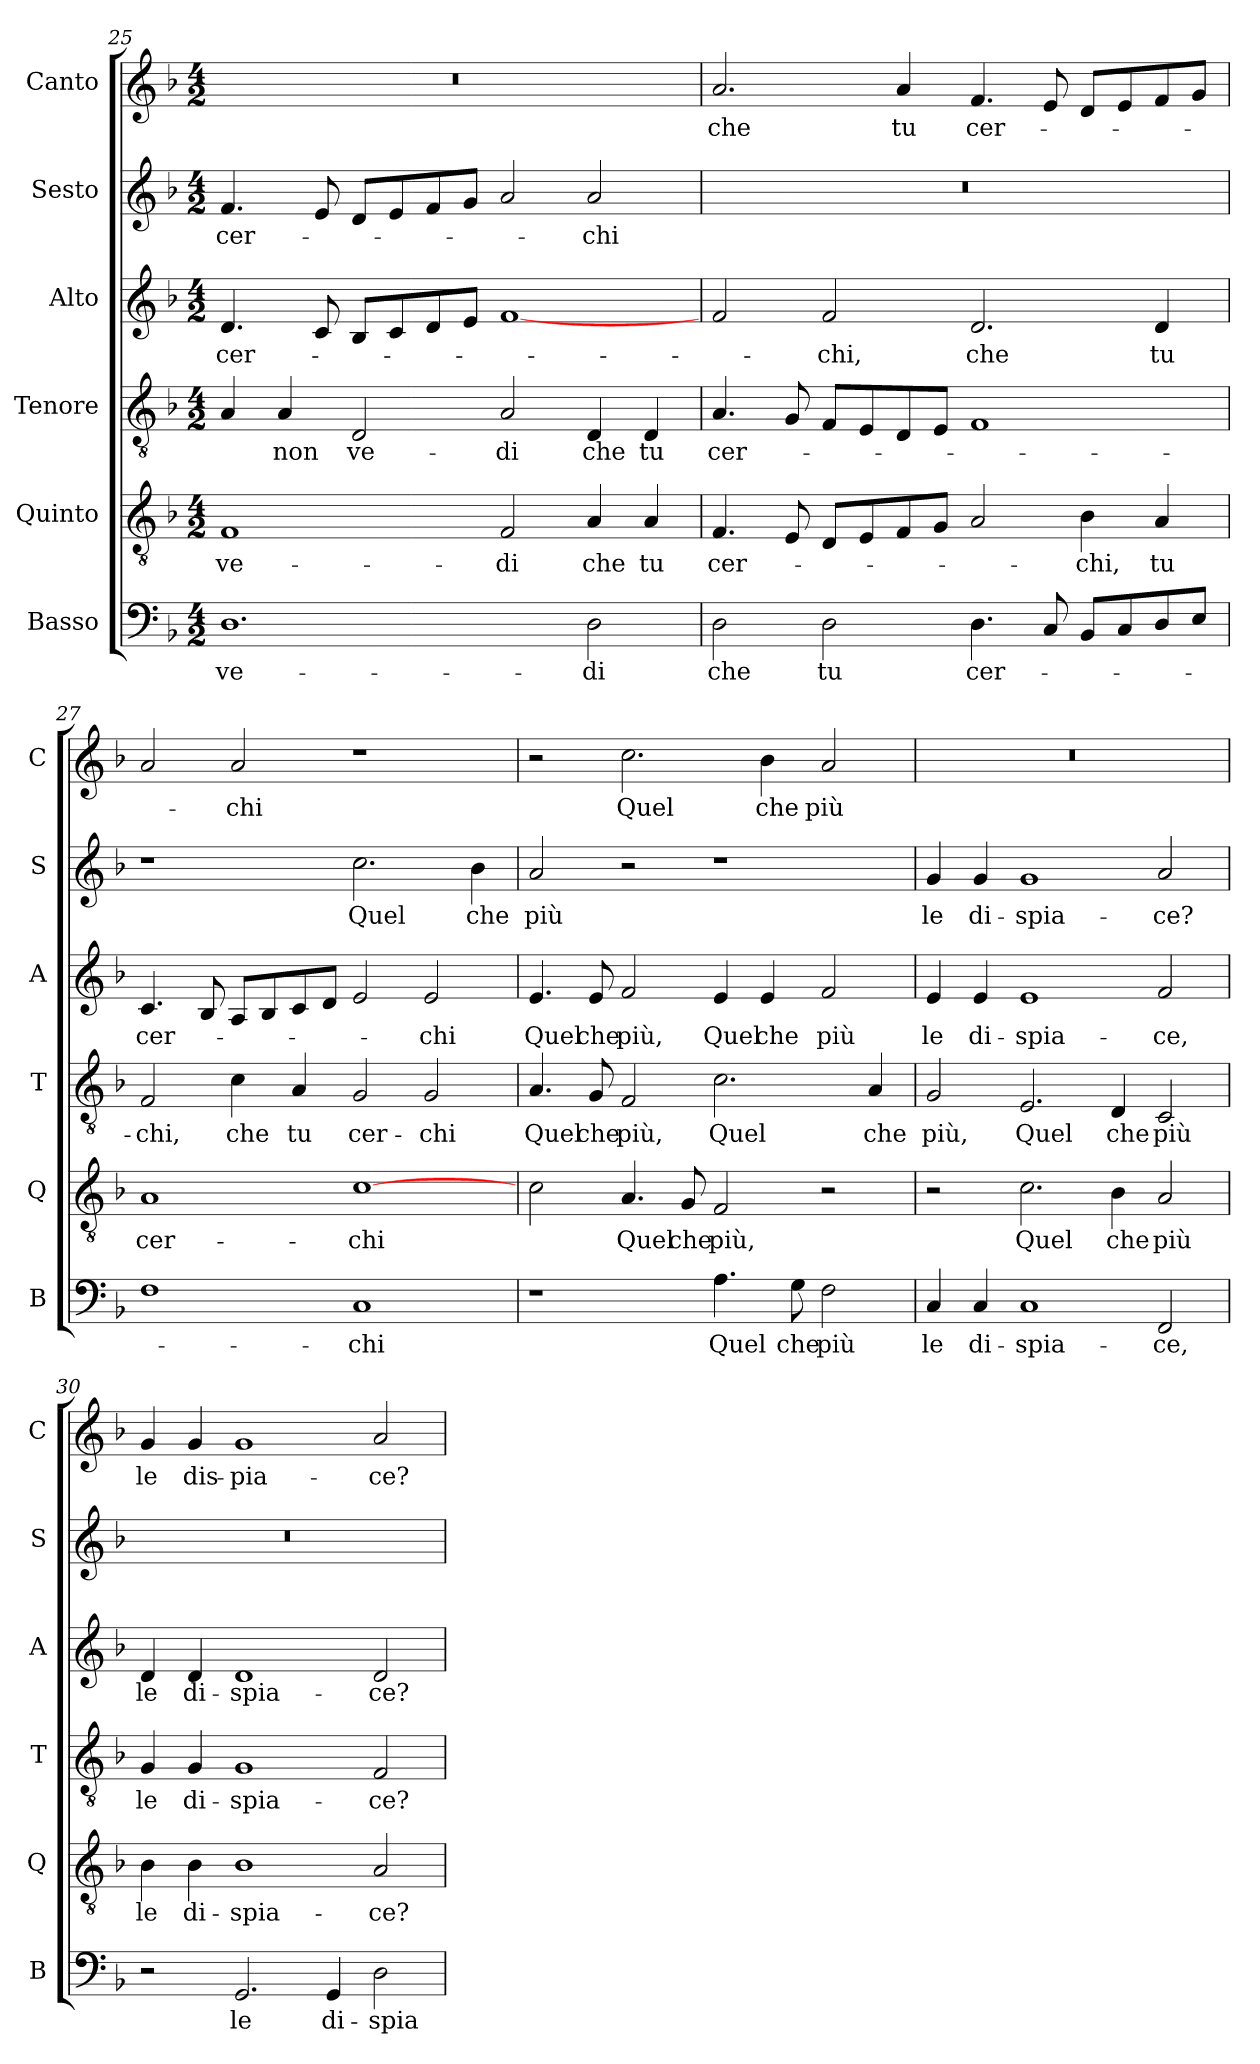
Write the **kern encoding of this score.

**kern	**text	**kern	**text	**kern	**text	**kern	**text	**kern	**text	**kern	**text
*part6	*part6	*part5	*part5	*part4	*part4	*part3	*part3	*part2	*part2	*part1	*part1
*staff6	*staff6	*staff5	*staff5	*staff4	*staff4	*staff3	*staff3	*staff2	*staff2	*staff1	*staff1
*I"Basso	*	*I"Quinto	*	*I"Tenore	*	*I"Alto	*	*I"Sesto	*	*I"Canto	*
*I'B	*	*I'Q	*	*I'T	*	*I'A	*	*I'S	*	*I'C	*
*clefF4	*	*clefGv2	*	*clefGv2	*	*clefG2	*	*clefG2	*	*clefG2	*
*k[b-]	*	*k[b-]	*	*k[b-]	*	*k[b-]	*	*k[b-]	*	*k[b-]	*
*d:	*	*d:	*	*d:	*	*d:	*	*d:	*	*d:	*
*M4/2	*	*M4/2	*	*M4/2	*	*M4/2	*	*M4/2	*	*M4/2	*
=25	=25	=25	=25	=25	=25	=25	=25	=25	=25	=25	=25
1.D	ve-	1F	ve-	4A	.	4.d	cer-	4.f	cer-	0r	.
.	.	.	.	4A	non	.	.	.	.	.	.
.	.	.	.	.	.	8c	.	8e	.	.	.
.	.	.	.	2D	ve-	8B-L	.	8dL	.	.	.
.	.	.	.	.	.	8c	.	8e	.	.	.
.	.	.	.	.	.	8d	.	8f	.	.	.
.	.	.	.	.	.	8eJ	.	8gJ	.	.	.
.	.	2F	-di	2A	-di	[1f	.	2a	.	.	.
2D	-di	4A	che	4D	che	.	.	2a	-chi	.	.
.	.	4A	tu	4D	tu	.	.	.	.	.	.
=26	=26	=26	=26	=26	=26	=26	=26	=26	=26	=26	=26
2D	che	4.F	cer-	4.A	cer-	2f	.	0r	.	2.a	che
.	.	8E	.	8G	.	.	.	.	.	.	.
2D	tu	8DL	.	8FL	.	2f	-chi,	.	.	.	.
.	.	8E	.	8E	.	.	.	.	.	.	.
.	.	8F	.	8D	.	.	.	.	.	4a	tu
.	.	8GJ	.	8EJ	.	.	.	.	.	.	.
4.D	cer-	2A	.	1F	.	2.d	che	.	.	4.f	cer-
8C	.	.	.	.	.	.	.	.	.	8e	.
8BB-L	.	4B-	-chi,	.	.	.	.	.	.	8dL	.
8C	.	.	.	.	.	.	.	.	.	8e	.
8D	.	4A	tu	.	.	4d	tu	.	.	8f	.
8EJ	.	.	.	.	.	.	.	.	.	8gJ	.
=27	=27	=27	=27	=27	=27	=27	=27	=27	=27	=27	=27
1F	.	1A	cer-	2F	-chi,	4.c	cer-	1r	.	2a	.
.	.	.	.	.	.	8B-	.	.	.	.	.
.	.	.	.	4c	che	8AL	.	.	.	2a	-chi
.	.	.	.	.	.	8B-	.	.	.	.	.
.	.	.	.	4A	tu	8c	.	.	.	.	.
.	.	.	.	.	.	8dJ	.	.	.	.	.
1C	-chi	[1c	-chi	2G	cer-	2e	.	2.cc	Quel	1r	.
.	.	.	.	2G	-chi	2e	-chi	.	.	.	.
.	.	.	.	.	.	.	.	4b-	che	.	.
=28	=28	=28	=28	=28	=28	=28	=28	=28	=28	=28	=28
1r	.	2c	.	4.A	Quel	4.e	Quel	2a	più	2r	.
.	.	.	.	8G	che	8e	che	.	.	.	.
.	.	4.A	Quel	2F	più,	2f	più,	2r	.	2.cc	Quel
.	.	8G	che	.	.	.	.	.	.	.	.
4.A	Quel	2F	più,	2.c	Quel	4e	Quel	1r	.	.	.
.	.	.	.	.	.	4e	che	.	.	4b-	che
8G	che	.	.	.	.	.	.	.	.	.	.
2F	più	2r	.	.	.	2f	più	.	.	2a	più
.	.	.	.	4A	che	.	.	.	.	.	.
=29	=29	=29	=29	=29	=29	=29	=29	=29	=29	=29	=29
4C	le	2r	.	2G	più,	4e	le	4g	le	0r	.
4C	di-	.	.	.	.	4e	di-	4g	di-	.	.
1C	-spia-	2.c	Quel	2.E	Quel	1e	-spia-	1g	-spia-	.	.
.	.	4B-	che	4D	che	.	.	.	.	.	.
2FF	-ce,	2A	più	2C	più	2f	-ce,	2a	-ce?	.	.
=30	=30	=30	=30	=30	=30	=30	=30	=30	=30	=30	=30
2r	.	4B-	le	4G	le	4d	le	0r	.	4g	le
.	.	4B-	di-	4G	di-	4d	di-	.	.	4g	dis-
2.GG	le	1B-	-spia-	1G	-spia-	1d	-spia-	.	.	1g	-pia-
4GG	di-	.	.	.	.	.	.	.	.	.	.
2D	-spia-	2A	-ce?	2F	-ce?	2d	-ce?	.	.	2a	-ce?
=	=	=	=	=	=	=	=	=	=	=	=
*-	*-	*-	*-	*-	*-	*-	*-	*-	*-	*-	*-
